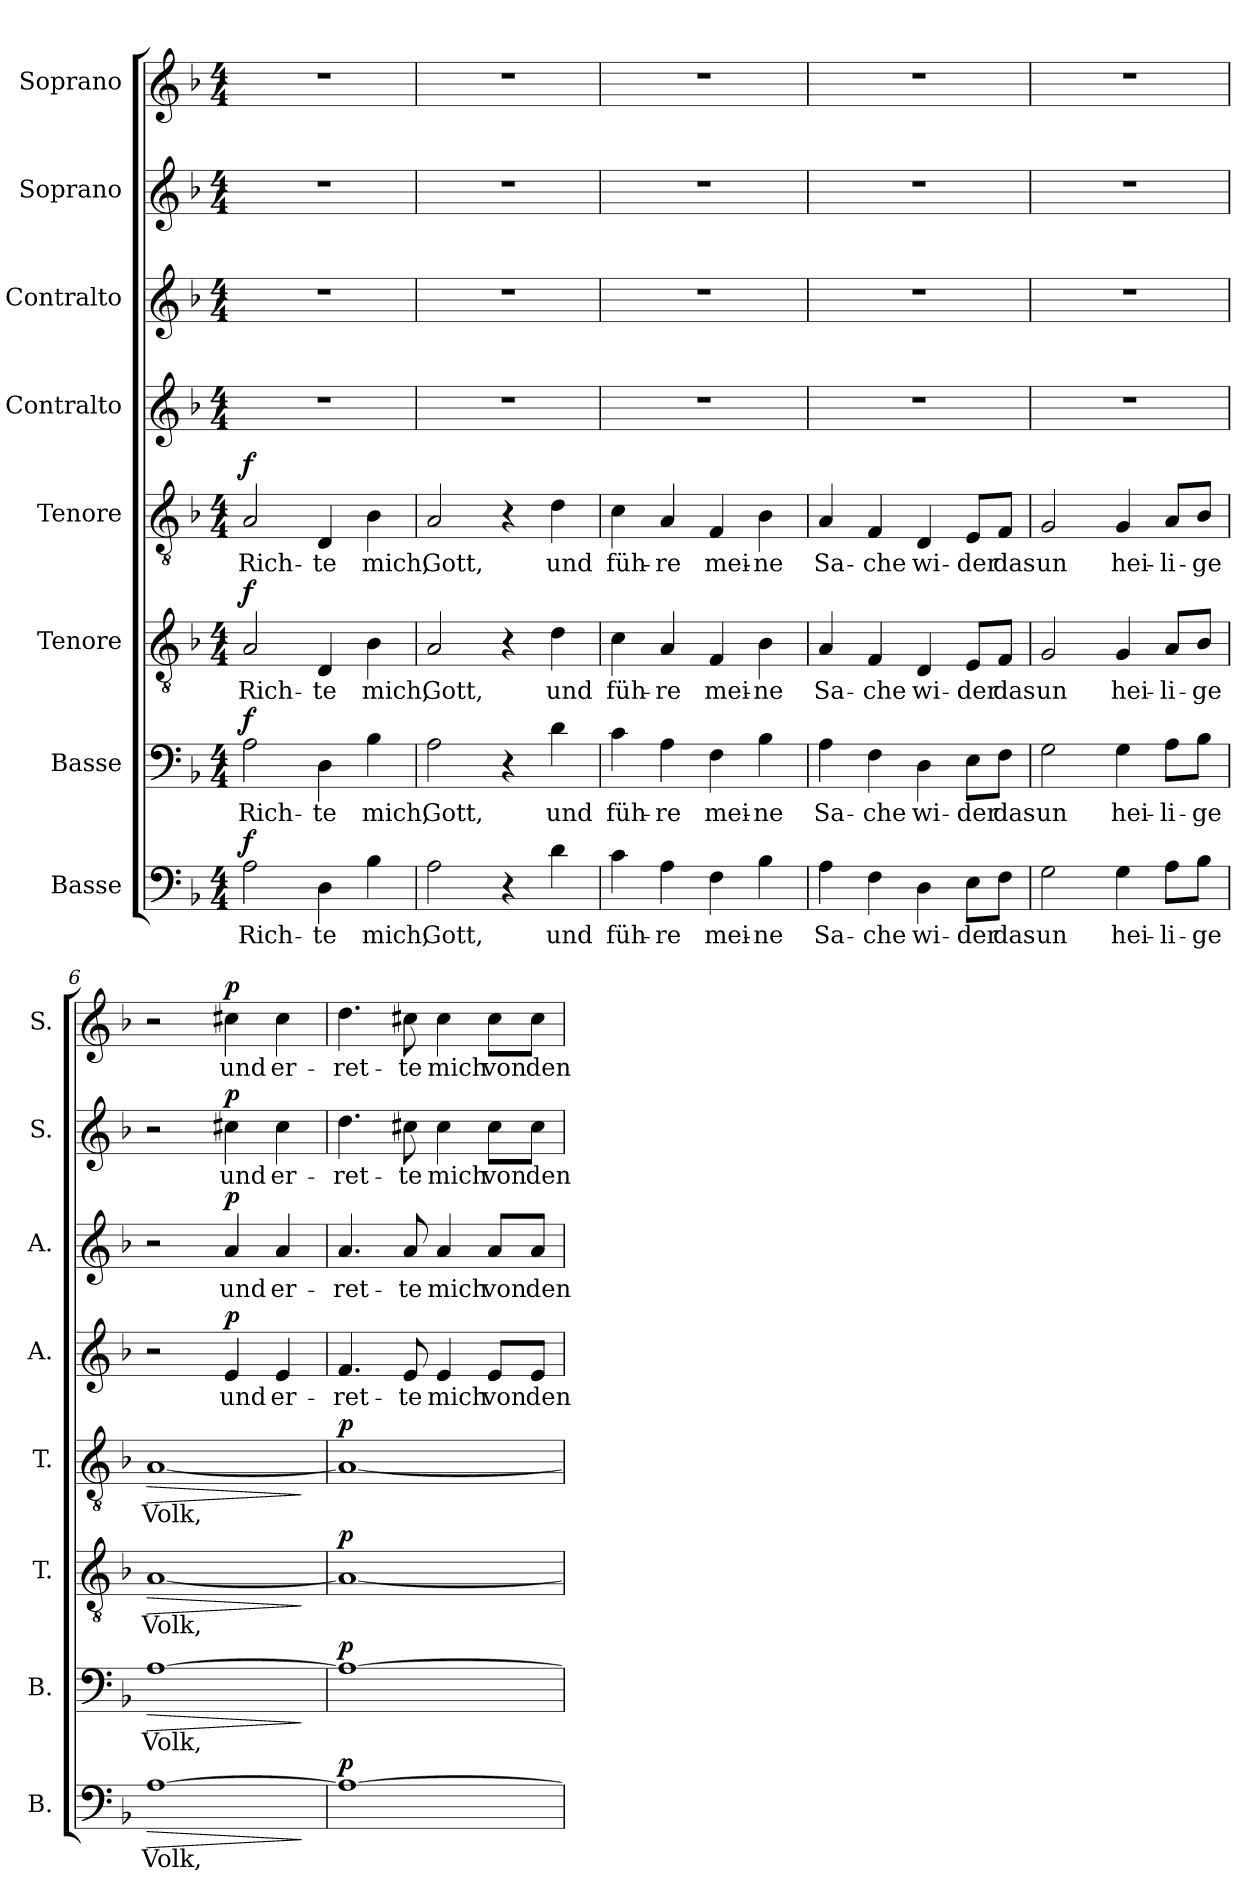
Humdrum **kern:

**kern	**text	**dynam	**kern	**text	**dynam	**kern	**text	**dynam	**kern	**text	**dynam	**kern	**text	**dynam	**kern	**text	**dynam	**kern	**text	**dynam	**kern	**text	**dynam
*part8	*part8	*part8	*part7	*part7	*part7	*part6	*part6	*part6	*part5	*part5	*part5	*part4	*part4	*part4	*part3	*part3	*part3	*part2	*part2	*part2	*part1	*part1	*part1
*staff8	*staff8	*staff8	*staff7	*staff7	*staff7	*staff6	*staff6	*staff6	*staff5	*staff5	*staff5	*staff4	*staff4	*staff4	*staff3	*staff3	*staff3	*staff2	*staff2	*staff2	*staff1	*staff1	*staff1
*I"Basse	*	*	*I"Basse	*	*	*I"Tenore	*	*	*I"Tenore	*	*	*I"Contralto	*	*	*I"Contralto	*	*	*I"Soprano	*	*	*I"Soprano	*	*
*I'B.	*	*	*I'B.	*	*	*I'T.	*	*	*I'T.	*	*	*I'A.	*	*	*I'A.	*	*	*I'S.	*	*	*I'S.	*	*
*clefF4	*	*	*clefF4	*	*	*clefGv2	*	*	*clefGv2	*	*	*clefG2	*	*	*clefG2	*	*	*clefG2	*	*	*clefG2	*	*
*k[b-]	*	*	*k[b-]	*	*	*k[b-]	*	*	*k[b-]	*	*	*k[b-]	*	*	*k[b-]	*	*	*k[b-]	*	*	*k[b-]	*	*
*M4/4	*	*	*M4/4	*	*	*M4/4	*	*	*M4/4	*	*	*M4/4	*	*	*M4/4	*	*	*M4/4	*	*	*M4/4	*	*
*MM112	*	*	*MM112	*	*	*MM112	*	*	*MM112	*	*	*MM112	*	*	*MM112	*	*	*MM112	*	*	*MM112	*	*
=1	=1	=1	=1	=1	=1	=1	=1	=1	=1	=1	=1	=1	=1	=1	=1	=1	=1	=1	=1	=1	=1	=1	=1
!	!LO:LY:b	!LO:DY:a	!	!LO:LY:b	!LO:DY:a	!	!LO:LY:b	!LO:DY:a	!	!LO:LY:b	!LO:DY:a	!	!	!	!	!	!	!	!	!	!	!	!
2A\	Rich-	f	2A\	Rich-	f	2A/	Rich-	f	2A/	Rich-	f	1r	.	.	1r	.	.	1r	.	.	1r	.	.
!	!LO:LY:b	!	!	!LO:LY:b	!	!	!LO:LY:b	!	!	!LO:LY:b	!	!	!	!	!	!	!	!	!	!	!	!	!
4D\	-te	.	4D\	-te	.	4D/	-te	.	4D/	-te	.	.	.	.	.	.	.	.	.	.	.	.	.
!	!LO:LY:b	!	!	!LO:LY:b	!	!	!LO:LY:b	!	!	!LO:LY:b	!	!	!	!	!	!	!	!	!	!	!	!	!
4B-\	mich,	.	4B-\	mich,	.	4B-\	mich,	.	4B-\	mich,	.	.	.	.	.	.	.	.	.	.	.	.	.
=2	=2	=2	=2	=2	=2	=2	=2	=2	=2	=2	=2	=2	=2	=2	=2	=2	=2	=2	=2	=2	=2	=2	=2
!	!LO:LY:b	!	!	!LO:LY:b	!	!	!LO:LY:b	!	!	!LO:LY:b	!	!	!	!	!	!	!	!	!	!	!	!	!
2A\	Gott,	.	2A\	Gott,	.	2A/	Gott,	.	2A/	Gott,	.	1r	.	.	1r	.	.	1r	.	.	1r	.	.
4r	.	.	4r	.	.	4r	.	.	4r	.	.	.	.	.	.	.	.	.	.	.	.	.	.
!	!LO:LY:b	!	!	!LO:LY:b	!	!	!LO:LY:b	!	!	!LO:LY:b	!	!	!	!	!	!	!	!	!	!	!	!	!
4d\	und	.	4d\	und	.	4d\	und	.	4d\	und	.	.	.	.	.	.	.	.	.	.	.	.	.
=3	=3	=3	=3	=3	=3	=3	=3	=3	=3	=3	=3	=3	=3	=3	=3	=3	=3	=3	=3	=3	=3	=3	=3
!	!LO:LY:b	!	!	!LO:LY:b	!	!	!LO:LY:b	!	!	!LO:LY:b	!	!	!	!	!	!	!	!	!	!	!	!	!
4c\	füh-	.	4c\	füh-	.	4c\	füh-	.	4c\	füh-	.	1r	.	.	1r	.	.	1r	.	.	1r	.	.
!	!LO:LY:b	!	!	!LO:LY:b	!	!	!LO:LY:b	!	!	!LO:LY:b	!	!	!	!	!	!	!	!	!	!	!	!	!
4A\	-re	.	4A\	-re	.	4A/	-re	.	4A/	-re	.	.	.	.	.	.	.	.	.	.	.	.	.
!	!LO:LY:b	!	!	!LO:LY:b	!	!	!LO:LY:b	!	!	!LO:LY:b	!	!	!	!	!	!	!	!	!	!	!	!	!
4F\	mei-	.	4F\	mei-	.	4F/	mei-	.	4F/	mei-	.	.	.	.	.	.	.	.	.	.	.	.	.
!	!LO:LY:b	!	!	!LO:LY:b	!	!	!LO:LY:b	!	!	!LO:LY:b	!	!	!	!	!	!	!	!	!	!	!	!	!
4B-\	-ne	.	4B-\	-ne	.	4B-\	-ne	.	4B-\	-ne	.	.	.	.	.	.	.	.	.	.	.	.	.
=4	=4	=4	=4	=4	=4	=4	=4	=4	=4	=4	=4	=4	=4	=4	=4	=4	=4	=4	=4	=4	=4	=4	=4
!	!LO:LY:b	!	!	!LO:LY:b	!	!	!LO:LY:b	!	!	!LO:LY:b	!	!	!	!	!	!	!	!	!	!	!	!	!
4A\	Sa-	.	4A\	Sa-	.	4A/	Sa-	.	4A/	Sa-	.	1r	.	.	1r	.	.	1r	.	.	1r	.	.
!	!LO:LY:b	!	!	!LO:LY:b	!	!	!LO:LY:b	!	!	!LO:LY:b	!	!	!	!	!	!	!	!	!	!	!	!	!
4F\	-che	.	4F\	-che	.	4F/	-che	.	4F/	-che	.	.	.	.	.	.	.	.	.	.	.	.	.
!	!LO:LY:b	!	!	!LO:LY:b	!	!	!LO:LY:b	!	!	!LO:LY:b	!	!	!	!	!	!	!	!	!	!	!	!	!
4D\	wi-	.	4D\	wi-	.	4D/	wi-	.	4D/	wi-	.	.	.	.	.	.	.	.	.	.	.	.	.
!	!LO:LY:b	!	!	!LO:LY:b	!	!	!LO:LY:b	!	!	!LO:LY:b	!	!	!	!	!	!	!	!	!	!	!	!	!
8E\L	-der	.	8E\L	-der	.	8E/L	-der	.	8E/L	-der	.	.	.	.	.	.	.	.	.	.	.	.	.
!	!LO:LY:b	!	!	!LO:LY:b	!	!	!LO:LY:b	!	!	!LO:LY:b	!	!	!	!	!	!	!	!	!	!	!	!	!
8F\J	das	.	8F\J	das	.	8F/J	das	.	8F/J	das	.	.	.	.	.	.	.	.	.	.	.	.	.
=5	=5	=5	=5	=5	=5	=5	=5	=5	=5	=5	=5	=5	=5	=5	=5	=5	=5	=5	=5	=5	=5	=5	=5
!	!LO:LY:b	!	!	!LO:LY:b	!	!	!LO:LY:b	!	!	!LO:LY:b	!	!	!	!	!	!	!	!	!	!	!	!	!
2G\	un	.	2G\	un	.	2G/	un	.	2G/	un	.	1r	.	.	1r	.	.	1r	.	.	1r	.	.
!	!LO:LY:b	!	!	!LO:LY:b	!	!	!LO:LY:b	!	!	!LO:LY:b	!	!	!	!	!	!	!	!	!	!	!	!	!
4G\	hei-	.	4G\	hei-	.	4G/	hei-	.	4G/	hei-	.	.	.	.	.	.	.	.	.	.	.	.	.
!	!LO:LY:b	!	!	!LO:LY:b	!	!	!LO:LY:b	!	!	!LO:LY:b	!	!	!	!	!	!	!	!	!	!	!	!	!
8A\L	-li-	.	8A\L	-li-	.	8A/L	-li-	.	8A/L	-li-	.	.	.	.	.	.	.	.	.	.	.	.	.
!	!LO:LY:b	!	!	!LO:LY:b	!	!	!LO:LY:b	!	!	!LO:LY:b	!	!	!	!	!	!	!	!	!	!	!	!	!
8B-\J	-ge	.	8B-\J	-ge	.	8B-/J	-ge	.	8B-/J	-ge	.	.	.	.	.	.	.	.	.	.	.	.	.
=6	=6	=6	=6	=6	=6	=6	=6	=6	=6	=6	=6	=6	=6	=6	=6	=6	=6	=6	=6	=6	=6	=6	=6
!	!LO:LY:b	!LO:HP:b	!	!LO:LY:b	!LO:HP:b	!	!LO:LY:b	!LO:HP:b	!	!LO:LY:b	!LO:HP:b	!	!	!	!	!	!	!	!	!	!	!	!
[1A	Volk,	>	[1A	Volk,	>	[1A	Volk,	>	[1A	Volk,	>	2r	.	.	2r	.	.	2r	.	.	2r	.	.
!	!	!	!	!	!	!	!	!	!	!	!	!	!LO:LY:b	!LO:DY:a	!	!LO:LY:b	!LO:DY:a	!	!LO:LY:b	!LO:DY:a	!	!LO:LY:b	!LO:DY:a
.	.	.	.	.	.	.	.	.	.	.	.	4e/	und	p	4a/	und	p	4cc#X\	und	p	4cc#X\	und	p
!	!	!	!	!	!	!	!	!	!	!	!	!	!LO:LY:b	!	!	!LO:LY:b	!	!	!LO:LY:b	!	!	!LO:LY:b	!
.	.	.	.	.	.	.	.	.	.	.	.	4e/	er-	.	4a/	er-	.	4cc#\	er-	.	4cc#\	er-	.
.	.	]	.	.	]	.	.	]	.	.	]	.	.	.	.	.	.	.	.	.	.	.	.
!!LO:LB:g=z
=7	=7	=7	=7	=7	=7	=7	=7	=7	=7	=7	=7	=7	=7	=7	=7	=7	=7	=7	=7	=7	=7	=7	=7
!	!	!LO:DY:a	!	!	!LO:DY:a	!	!	!LO:DY:a	!	!	!LO:DY:a	!	!LO:LY:b	!	!	!LO:LY:b	!	!	!LO:LY:b	!	!	!LO:LY:b	!
1A_	.	p	1A_	.	p	1A_	.	p	1A_	.	p	4.f/	-ret-	.	4.a/	-ret-	.	4.dd\	-ret-	.	4.dd\	-ret-	.
!	!	!	!	!	!	!	!	!	!	!	!	!	!LO:LY:b	!	!	!LO:LY:b	!	!	!LO:LY:b	!	!	!LO:LY:b	!
.	.	.	.	.	.	.	.	.	.	.	.	8e/	-te	.	8a/	-te	.	8cc#X\	-te	.	8cc#X\	-te	.
!	!	!	!	!	!	!	!	!	!	!	!	!	!LO:LY:b	!	!	!LO:LY:b	!	!	!LO:LY:b	!	!	!LO:LY:b	!
.	.	.	.	.	.	.	.	.	.	.	.	4e/	mich	.	4a/	mich	.	4cc#\	mich	.	4cc#\	mich	.
!	!	!	!	!	!	!	!	!	!	!	!	!	!LO:LY:b	!	!	!LO:LY:b	!	!	!LO:LY:b	!	!	!LO:LY:b	!
.	.	.	.	.	.	.	.	.	.	.	.	8e/L	von	.	8a/L	von	.	8cc#\L	von	.	8cc#\L	von	.
!	!	!	!	!	!	!	!	!	!	!	!	!	!LO:LY:b	!	!	!LO:LY:b	!	!	!LO:LY:b	!	!	!LO:LY:b	!
.	.	.	.	.	.	.	.	.	.	.	.	8e/J	den	.	8a/J	den	.	8cc#\J	den	.	8cc#\J	den	.
=	=	=	=	=	=	=	=	=	=	=	=	=	=	=	=	=	=	=	=	=	=	=	=
*-	*-	*-	*-	*-	*-	*-	*-	*-	*-	*-	*-	*-	*-	*-	*-	*-	*-	*-	*-	*-	*-	*-	*-
